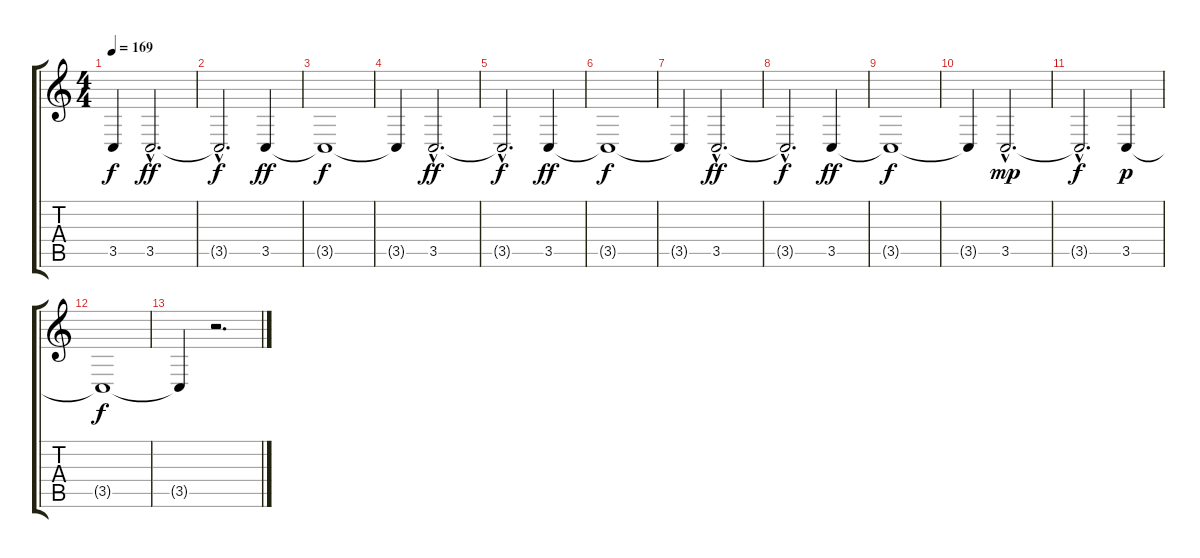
\track "" {instrument seashore}
\staff {score tabs}
\tuning (E4 B3 G3 D3 A2 E2) {hide}
\ts (4 4)
\tempo 169
\clef g2
\ks c
3.5{t}.4{dy f} 3.5{hac}.2{d dy ff} |
3.5{hac t}.2{d dy f} 3.5.4{dy ff} |
3.5{t}.1{dy f} |
3.5{t}.4 3.5{hac}.2{d dy ff} |
3.5{hac t}.2{d dy f} 3.5.4{dy ff} |
3.5{t}.1{dy f} |
3.5{t}.4 3.5{hac}.2{d dy ff} |
3.5{hac t}.2{d dy f} 3.5.4{dy ff} |
3.5{t}.1{dy f} |
3.5{t}.4 3.5{hac}.2{d dy mp} |
3.5{hac t}.2{d dy f} 3.5.4{dy p} |
3.5{t}.1{dy f} |
3.5{t}.4 r.2{d}
